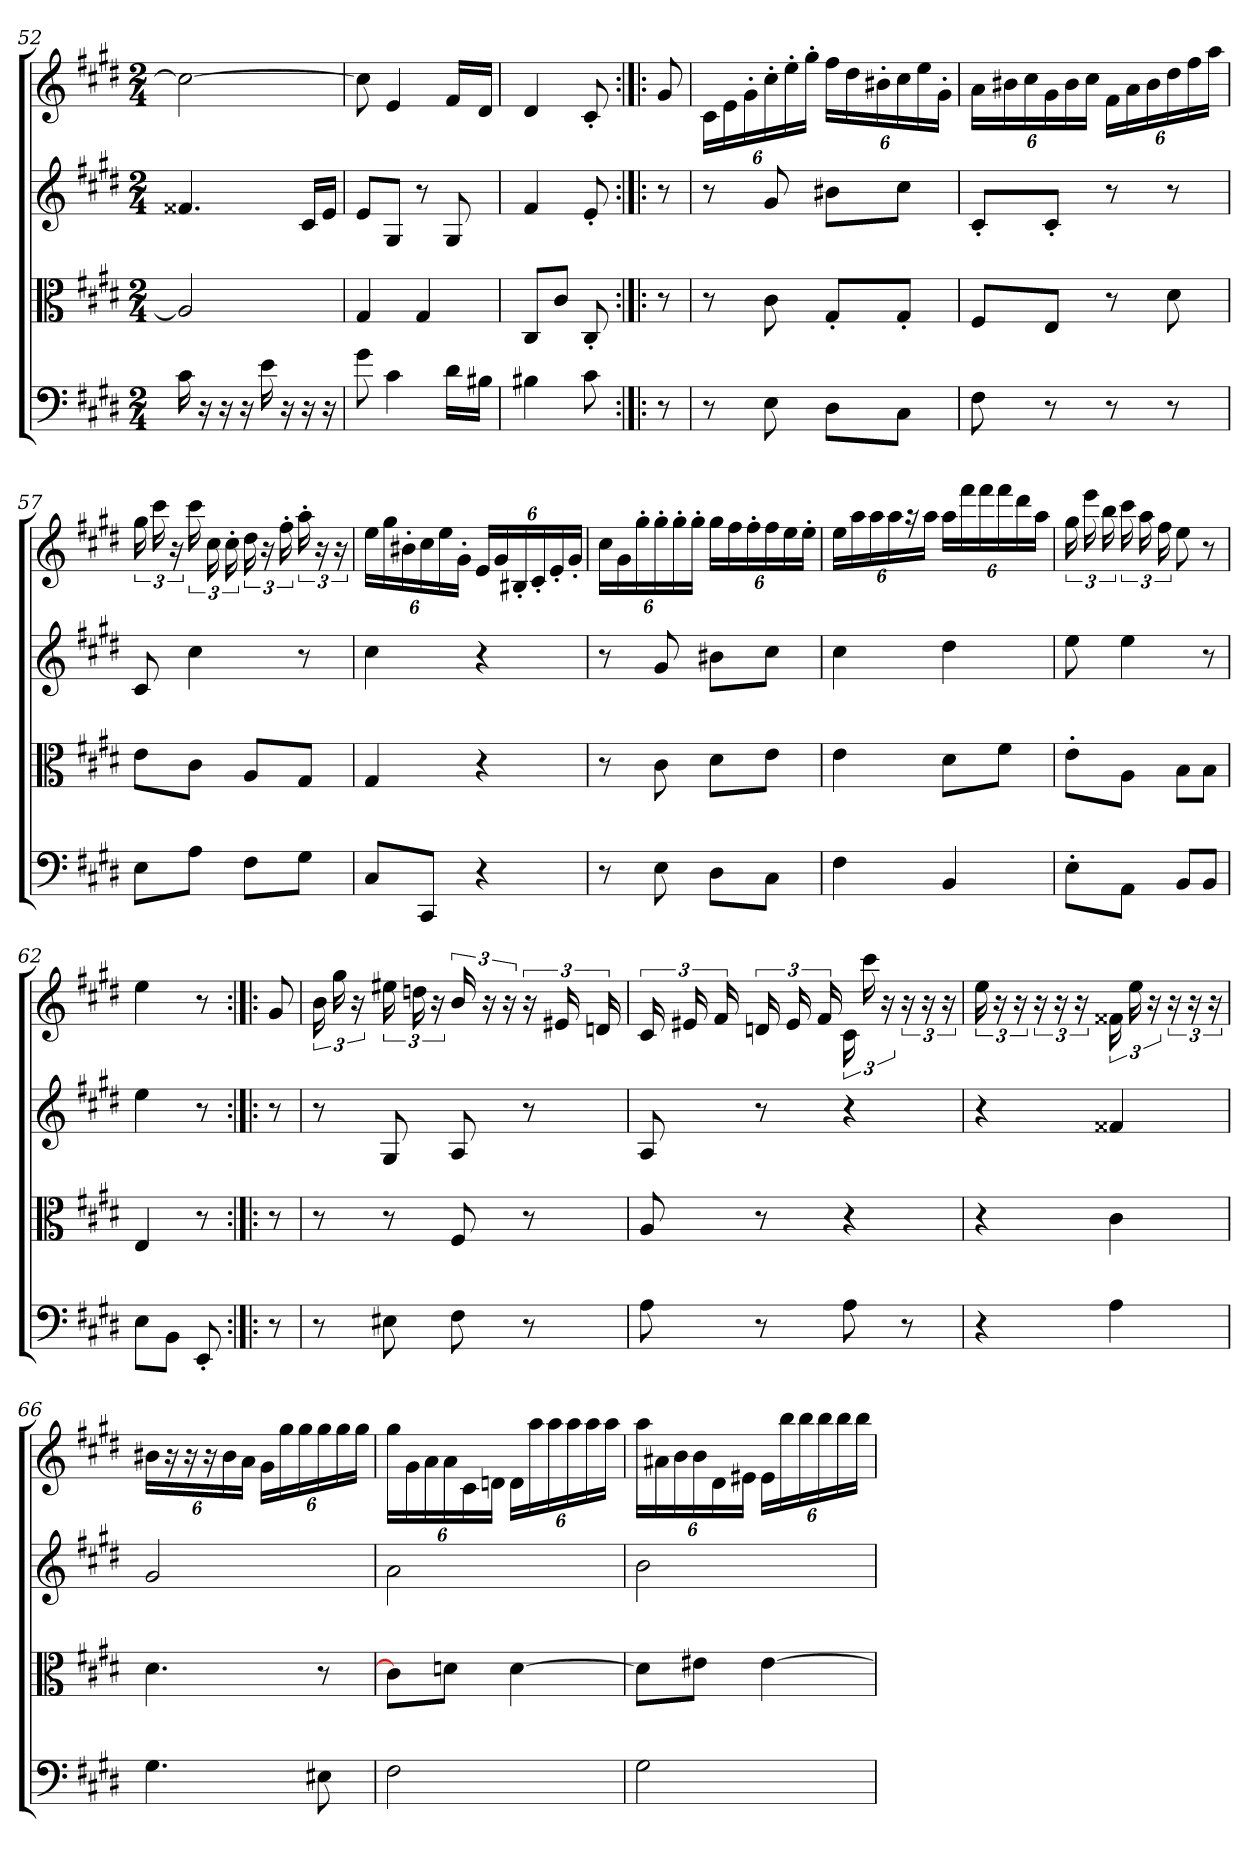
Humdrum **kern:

**kern	**kern	**kern	**kern
*part4	*part3	*part2	*part1
*staff4	*staff3	*staff2	*staff1
*clefF4	*clefC3	*clefG2	*clefG2
*k[f#c#g#d#]	*k[f#c#g#d#]	*k[f#c#g#d#]	*k[f#c#g#d#]
*c#:	*c#:	*c#:	*c#:
*M2/4	*M2/4	*M2/4	*M2/4
=52	=52	=52	=52
16c#\	2A/]	4.f##X/	2cc#\_
16r	.	.	.
16r	.	.	.
16r	.	.	.
16e\	.	.	.
16r	.	.	.
16r	.	16c#/LL	.
16r	.	16e/JJ	.
=53	=53	=53	=53
8g#\	4G#/	8e/L	8cc#\]
4c#\	.	8G#/J	4e/
.	4G#/	8r	.
16d#\LL	.	8G#/	16f#/LL
16B#X\JJ	.	.	16d#/JJ
=54	=54	=54	=54
4B#X\	8C#/L	4f#/	4d#/
.	8c#/J	.	.
8c#\	8C#'/	8e'/	8c#'/
=:|!|:	=:|!|:	=:|!|:	=:|!|:
8r	8r	8r	8g#/
=55	=55	=55	=55
8r	8r	8r	24c#\LL
.	.	.	24e\
.	.	.	24g#'\
8E\	8c#\	8g#/	24cc#'\
.	.	.	24ee'\
.	.	.	24gg#'\JJ
8D#\L	8G#'/L	8b#X\L	24ff#\LL
.	.	.	24dd#\
.	.	.	24b#X'\
8C#\J	8G#'/J	8cc#\J	24cc#\
.	.	.	24ee\
.	.	.	24g#'\JJ
=56	=56	=56	=56
8F#\	8F#/L	8c#'/L	24a\LL
.	.	.	24b#X\
.	.	.	24cc#\
8r	8E/J	8c#'/J	24g#\
.	.	.	24b#\
.	.	.	24cc#\JJ
8r	8r	8r	24f#\LL
.	.	.	24a\
.	.	.	24b#\
8r	8d#\	8r	24dd#\
.	.	.	24ff#\
.	.	.	24aa\JJ
=57	=57	=57	=57
8E\L	8e\L	8c#/	24gg#\
.	.	.	24ccc#\
.	.	.	24r
8A\J	8c#\J	4cc#\	24ccc#\
.	.	.	24cc#\
.	.	.	24cc#'\
8F#\L	8A/L	.	24dd#\
.	.	.	24r
.	.	.	24ff#'\
8G#\J	8G#/J	8r	24aa'\
.	.	.	24r
.	.	.	24r
=58	=58	=58	=58
8C#/L	4G#/	4cc#\	24ee\LL
.	.	.	24gg#\
.	.	.	24b#X'\
8CC#/J	.	.	24cc#\
.	.	.	24ee\
.	.	.	24g#'\JJ
4r	4r	4r	24e/LL
.	.	.	24g#/
.	.	.	24B#X'/
.	.	.	24c#'/
.	.	.	24e'/
.	.	.	24g#'/JJ
=59	=59	=59	=59
8r	8r	8r	24cc#\LL
.	.	.	24g#\
.	.	.	24gg#'\
8E\	8c#\	8g#/	24gg#'\
.	.	.	24gg#'\
.	.	.	24gg#'\JJ
8D#\L	8d#\L	8b#X\L	24gg#\LL
.	.	.	24ff#\
.	.	.	24ff#'\
8C#\J	8e\J	8cc#\J	24ff#\
.	.	.	24ee\
.	.	.	24ee'\JJ
=60	=60	=60	=60
4F#\	4e\	4cc#\	24ee\LL
.	.	.	24aa\
.	.	.	24aa\
.	.	.	24aa\
.	.	.	24r
.	.	.	24aa\JJ
4BB/	8d#\L	4dd#\	24aa\LL
.	.	.	24fff#\
.	.	.	24fff#\
.	8f#\J	.	24fff#\
.	.	.	24ddd#\
.	.	.	24aa\JJ
=61	=61	=61	=61
8E'\L	8e'\L	8ee\	24gg#\
.	.	.	24eee\
.	.	.	24bb\
8AA\J	8A\J	4ee\	24ccc#\
.	.	.	24aa\
.	.	.	24ff#\
8BB/L	8B\L	.	8ee\
8BB/J	8B\J	8r	8r
=62	=62	=62	=62
8E\L	4E/	4ee\	4ee\
8BB\J	.	.	.
8EE'/	8r	8r	8r
=:|!|:	=:|!|:	=:|!|:	=:|!|:
8r	8r	8r	8g#/
=63	=63	=63	=63
8r	8r	8r	24b\
.	.	.	24gg#\
.	.	.	24r
8E#X\	8r	8G#/	24ee#X\
.	.	.	24ddn\
.	.	.	24r
8F#\	8F#/	8A/	24b/
.	.	.	24r
.	.	.	24r
8r	8r	8r	24r
.	.	.	24e#X/
.	.	.	24dn/
=64	=64	=64	=64
8A\	8A/	8A/	24c#/
.	.	.	24e#X/
.	.	.	24f#/
8r	8r	8r	24dn/
.	.	.	24e#/
.	.	.	24f#/
8A\	4r	4r	24c#\
.	.	.	24ccc#\
.	.	.	24r
8r	.	.	24r
.	.	.	24r
.	.	.	24r
=65	=65	=65	=65
4r	4r	4r	24ee\
.	.	.	24r
.	.	.	24r
.	.	.	24r
.	.	.	24r
.	.	.	24r
4A\	4c#\	4f##X/	24f##X\
.	.	.	24ee\
.	.	.	24r
.	.	.	24r
.	.	.	24r
.	.	.	24r
=66	=66	=66	=66
4.G#\	4.d#\	2g#/	24b#X\LL
.	.	.	24r
.	.	.	24r
.	.	.	24r
.	.	.	24b#\
.	.	.	24a\JJ
.	.	.	24g#\LL
.	.	.	24gg#\
.	.	.	24gg#\
8E#X\	8r	.	24gg#\
.	.	.	24gg#\
.	.	.	24gg#\JJ
=67	=67	=67	=67
2F#\	8c#\L]	2a\	24gg#\LL
.	.	.	24g#\
.	.	.	24a\
.	8dn\J	.	24a\
.	.	.	24c#\
.	.	.	24dn\JJ
.	[4d\	.	24d\LL
.	.	.	24aa\
.	.	.	24aa\
.	.	.	24aa\
.	.	.	24aa\
.	.	.	24aa\JJ
=68	=68	=68	=68
2G#\	8d\L]	2b\	24aa\LL
.	.	.	24a#X\
.	.	.	24b\
.	8e#X\J	.	24b\
.	.	.	24d#\
.	.	.	24e#X\JJ
.	[4e#\	.	24e#\LL
.	.	.	24bb\
.	.	.	24bb\
.	.	.	24bb\
.	.	.	24bb\
.	.	.	24bb\JJ
=	=	=	=
*-	*-	*-	*-
